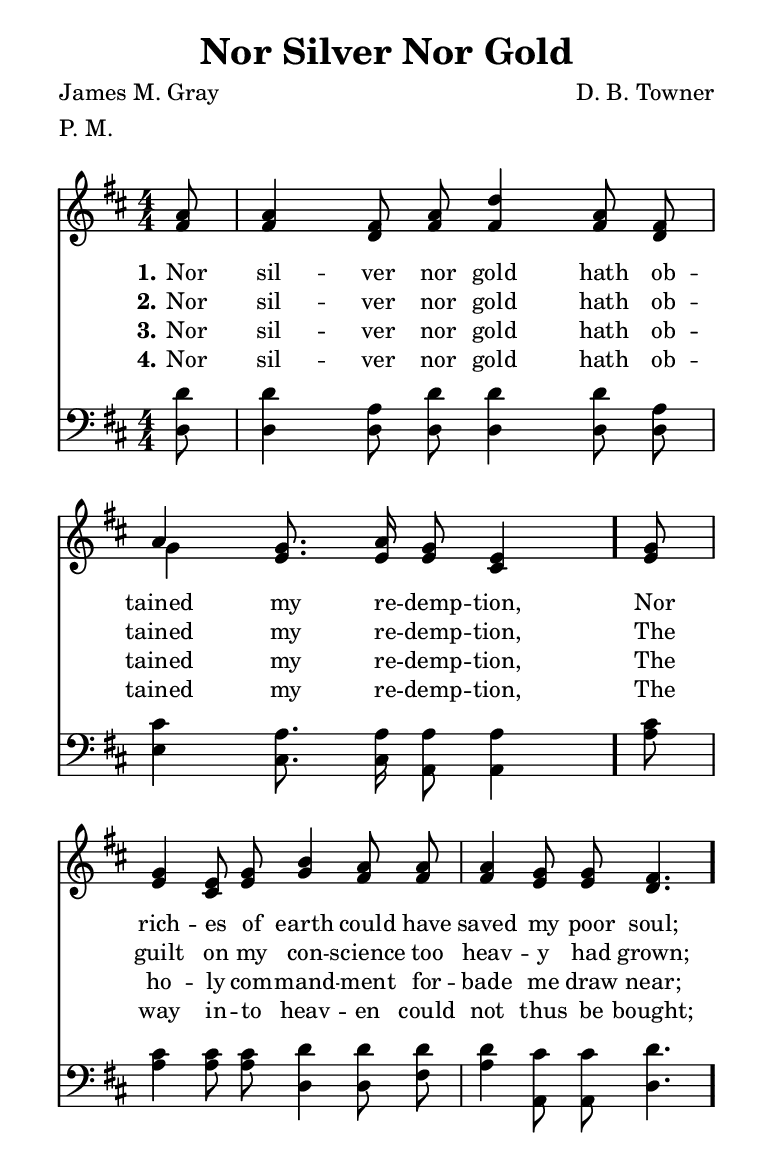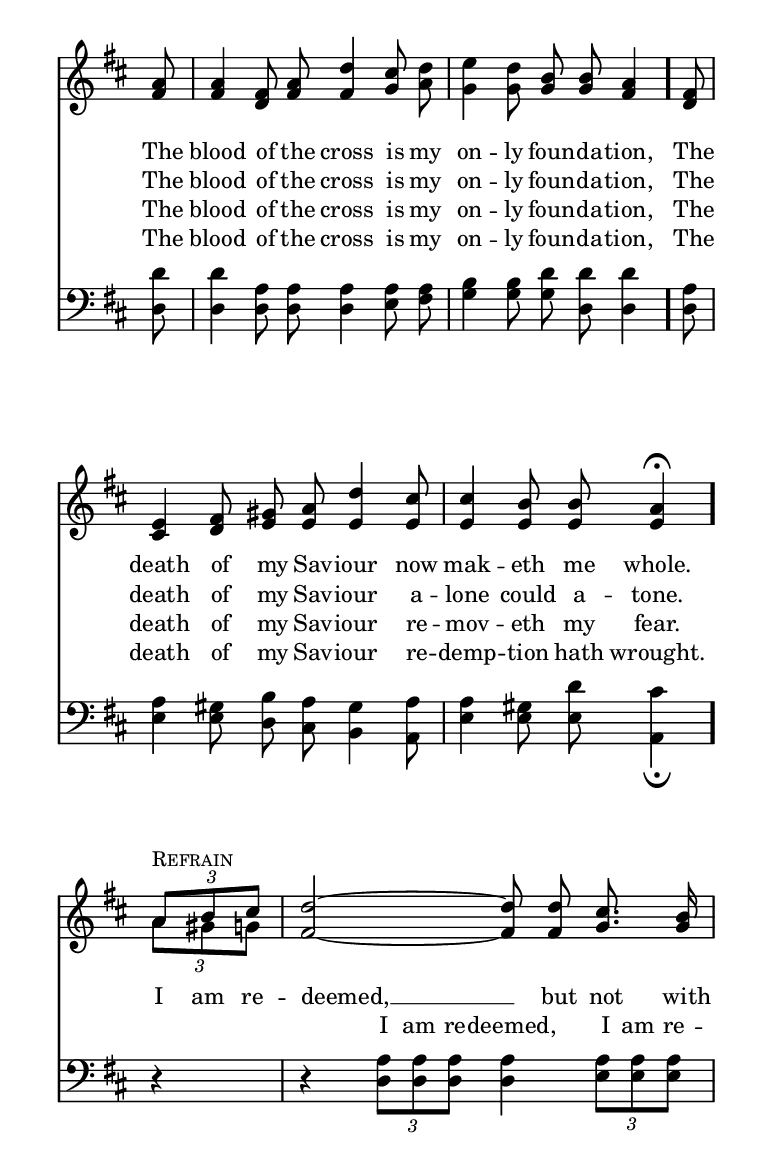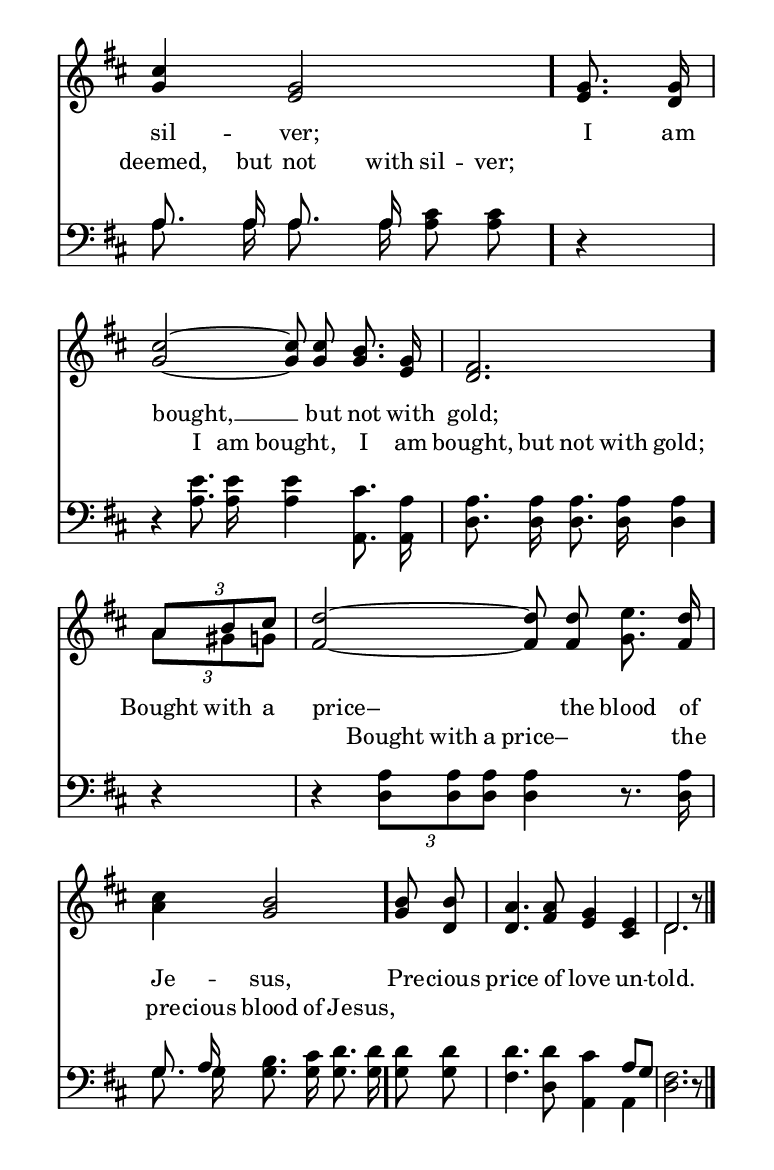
\include "common/global.ily"
\paper {
  \include "common/paper.ily"
  ragged-last-bottom = ##t
  page-count = #(cond (is-eogsized 2) (#t #f))
  system-count = #(cond (is-eogsized 6) (#t #f)) % original has 7
  systems-per-page = #(cond (is-eogsized 4) (#t #f))
}

\header{
  %gospel
  hymnnumber = "177"
  title = "Nor Silver Nor Gold"
  tunename = ""
  meter = "P. M." % something like 12. 11. 12. 11. with Refrain
  poet = "James M. Gray"
  composer = "D. B. Towner"
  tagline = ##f
}

ta = { \tempo 4=80 }
tb = { \tempo 4=40 }

global = {
  \include "common/overrides.ily"
  \override Staff.TimeSignature.style = #'numbered
  \time 4/4
  \override Score.MetronomeMark.transparent = ##t % hide all fermata changes too
  \ta
  \key d \major
  \partial 8
  \autoBeamOff
}

patternA = { c8 | c4 c8 c c4 c8 c | c4 c8. c16 c8 c4 }
patternB = { c8 | c4 c8 c c4 c8 c | c4 c8 c c4. }
patternC = { c8 | c4 c8 c c4 c8 c | c4 c8 c c c4 }
patternD = { c8 | c4 c8 c c c4 c8 | c4 c8 c c4 }

notesSoprano = {
\global
\relative c'' {

  a8 | a4 fis8 a d4 a8 fis | a4 g8. a16 g8 e4
  g8 | g4 e8 g b4 a8 a | a4 g8 g fis4.
  a8 | a4 fis8 a d4 cis8 d | e4 d8 b b a4
  fis8 | e4 fis8 gis a d4 cis8 | cis4 b8 b \tb a4 \fermata \ta

  << s^\markup { \small \caps "Refrain" }
  { \tuplet 3/2 { a8[ b cis] } | d2 ~ d8 d8 cis8. b16 | cis4 g2 } >>
  g8. g16 | cis2 ~ cis8 cis8 b8. g16 | fis2.
  \tuplet 3/2 { a8[ b cis] } | d2 ~ d8 d8 e8. d16 | cis4 b2
  b8 b | a4. a8 g4 e | d2. r8

  \bar "|."

}
}

notesAlto = {
\global
\relative e' {

  \changePitch \patternA { fis | fis d fis fis fis d | g e e e cis }
  \changePitch \patternB { e | e cis e g fis fis | fis e e d }
  \changePitch \patternC { fis | fis d fis fis g a | g g g g fis }
  \changePitch \patternD { d | cis d e e e e | e e e e }

  \tuplet 3/2 { a8[ gis g] } | fis2 ~ fis8 fis8 g8. g16 | g4 e2
  e8. d16 | g2 ~ g8 g8 g8. e16 | d2.
  \tuplet 3/2 { a'8[ gis g] } | fis2 ~ fis8 fis8 g8. fis16 | a4 g2
  g8 d | d4. fis8 e4 cis | d2. r8

}
}

notesTenor = {
\global
\relative a {

  \changePitch \patternA { d | d a d d d a | cis a a a a }
  \changePitch \patternB { cis | cis cis cis d d d | d cis cis d }
  \changePitch \patternC { d | d a a a a a | b b d d d }
  \changePitch \patternD { a | a gis b a gis a | a gis d' cis }

  r4 | r \tuplet 3/2 { a8[ a a] } a4 \tuplet 3/2 { a8[ a a] } | a8. a16 a8. a16 cis8 cis
  r4 | r4 e8. e16 e4 cis8. a16 | a8. a16 a8. a16 a4
  r4 | r \tuplet 3/2 { a8[ a a] } a4 r8. a16 | g8. a16 b8. cis16 d8. d16
  d8 d8 | d4. d8 cis4 a8[ g] | fis2. r8

}
}

notesBass = {
\global
\relative f {

  \changePitch \patternA { d | d d d d d d | e cis cis a a }
  \changePitch \patternB { a' | a a a d, d fis | a a, a d }
  \changePitch \patternC { d | d d d d e fis | g g g d d }
  \changePitch \patternD { d | e e d cis b a | e' e e a,_\fermata }

  r4 | r \tuplet 3/2 { d8[ d d] } d4 \tuplet 3/2 { e8[ e e] } | a8. a16 a8. a16 a8 a
  r4 | r4 a8. a16 a4 a,8. a16 | d8. d16 d8. d16 d4
  r4 | r \tuplet 3/2 { d8[ d d] } d4 r8. d16 | g8. g16 g8. g16 g8. g16
  g8 g8 | fis4. d8 a4 a | d2. r8

}
}

Refrain = \lyricmode {

{ \mon } I am re -- { \moff } deemed, __ but not with sil -- ver; \bar "."
I am bought, __ but not with gold; \bar "."
{ \mon } Bought with a { \moff } price– the blood of Je -- sus, \bar "."
Pre -- cious price of love un -- told. \bar "."

}

wordsA = \lyricmode {
\set stanza = "1."

Nor sil -- ver nor gold hath ob -- tained my re -- demp -- tion, \bar "."
Nor rich -- es of earth could have saved my poor soul; \bar "."
The blood of the cross is my on -- ly foun -- da -- tion, \bar "."
The death of my Sav -- iour now mak -- eth me whole. \bar "."

}

wordsB = \lyricmode {
\set stanza = "2."

Nor sil -- ver nor gold hath ob -- tained my re -- demp -- tion,
The guilt on my con -- science too heav -- y had grown;
The blood of the cross is my on -- ly foun -- da -- tion,
The death of my Sav -- iour a -- lone could a -- tone.

\Refrain

}

wordsC = \lyricmode {
\set stanza = "3."

Nor sil -- ver nor gold hath ob -- tained my re -- demp -- tion,
The ho -- ly com -- mand -- ment for -- bade me draw near;
The blood of the cross is my on -- ly foun -- da -- tion,
The death of my Sav -- iour re -- mov -- eth my fear.

}

wordsD = \lyricmode {
\set stanza = "4."

Nor sil -- ver nor gold hath ob -- tained my re -- demp -- tion,
The way in -- to heav -- en could not thus be bought;
The blood of the cross is my on -- ly foun -- da -- tion,
The death of my Sav -- iour re -- demp -- tion hath wrought.

}

underWords = \lyricmode {

{ \repeat unfold 46 \skip 4 }
{ \mon } I am re -- deemed, I am re -- deemed, { \moff } but not with sil -- ver;
I am bought, I am bought, but not with gold;
{ \mon } Bought with a { \moff } price– the pre -- cious blood of Je -- sus,

}

\score {
  \context ChoirStaff <<
    \context Staff = upper <<
      \set Staff.autoBeaming = ##f
      \set ChoirStaff.systemStartDelimiter = #'SystemStartBar
      \set ChoirStaff.printPartCombineTexts = ##f
      \partcombine #'(2 . 9) \notesSoprano \notesAlto
      \context NullVoice = sopranos { \voiceOne << \notesSoprano >> }
      \context NullVoice = altos { \voiceTwo << \notesAlto >> }
      \context Lyrics = one   \lyricsto sopranos \wordsA
      \context Lyrics = two   \lyricsto sopranos \wordsB
      \context Lyrics = three \lyricsto sopranos \wordsC
      \context Lyrics = four  \lyricsto sopranos \wordsD
    >>
    \context Staff = men <<
      \set Staff.autoBeaming = ##f
      \clef bass
      \set ChoirStaff.printPartCombineTexts = ##f
      \partcombine #'(2 . 9) \notesTenor \notesBass
      \context NullVoice = tenors { \voiceOne << \notesTenor >> }
      \context NullVoice = basses { \voiceTwo << \notesBass >> }
    >>
    \context Lyrics = four \lyricsto tenors \underWords
  >>
  \layout {
    \include "common/layout.ily"
  }
  \midi{
    \include "common/midi.ily"
  }
}

\version "2.19.49"  % necessary for upgrading to future LilyPond versions.

% vi:set et ts=2 sw=2 ai nocindent syntax=lilypond:
